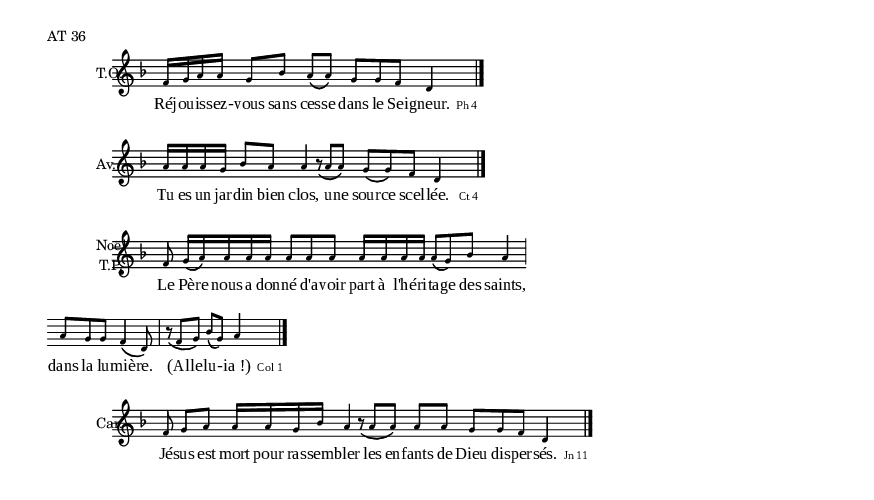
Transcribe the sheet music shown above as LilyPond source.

\version "2.12.0"
 \include "definitions.ly"
\markup {AT 36 }


\relative a' { 
	\new Staff {
		\cadenzaOn
		\key f \major
		\set Staff.instrumentName = \markup{ \center-column { T.O. } }
		
f16[ g a a] g8[ bes] a[\( a\)] 
\times 2/3 { g[ g f] }
 d4 
		\endBar
	}

	\addlyrics {
		Réj -- ou -- is -- sez- -- vous sans ces -- se dans le Sei -- gneur.
 		\markup { \citation #"Ph 4" } }
	
	
}
\relative a' { 
	\new Staff {
		\cadenzaOn
		\key f \major
		\set Staff.instrumentName = \markup{ \center-column { Av. } }
		
a16[ a a g] bes8[ a] a4 
\pespace
\times 2/3 { r8_\( a[ a\)] } 
\times 2/3 { g[\( g\) f] }
 d4
		\endBar
	}

	\addlyrics {
		Tu es un jar -- din bien clos, u -- ne sour -- ce scel -- lée.
 		\markup { \citation #" Ct 4 " } }
	
	
}

\relative a' { 
	\new Staff {
		\cadenzaOn
		\key f \major
		\set Staff.instrumentName = \markup{ \center-column { Noël T.P. } }
		f8 \times 2/5 {g16[\( a\) a a a]} 
		\times 2/3 {a8[ a a]} a16[ a a a] 
		\times 2/3 { a8[\( g\) bes] } a4 \cesure
		\times 2/3 {a8[ g g]} 
		\times 2/3 { f4\(  d8\) }
		\barre
		\times 2/3 { r_\( f[ g\)] }
 		bes[\( g\)] a4
		\endBar
	}
	\addlyrics {
		Le Pè -- re nous a don -- né d'a -- voir part à  l'hé -- ri -- ta -- ge des saints, dans la lu -- miè -- re. "(Al" -- le -- lu -- - -- "ia !)"
 		\markup { \citation #"Col 1" } }
	
	
}



\relative a' { 
	\new Staff {
		\cadenzaOn
		\key f \major
		\set Staff.instrumentName = \markup{ \center-column { Car. } }
		
f8 g[ a] a16[ a g bes] a4 \times 2/3 { r8_\( a[ a\)] } a[ a] 
\times 2/3 { g[ g f] }
 d4

		
		
		\endBar
	}

	\addlyrics {
		Jé -- sus est mort pour ras -- sem -- bler les en -- fants de Dieu dis -- per -- sés. 
 		\markup { \citation #"Jn 11" } }
	
	
}

